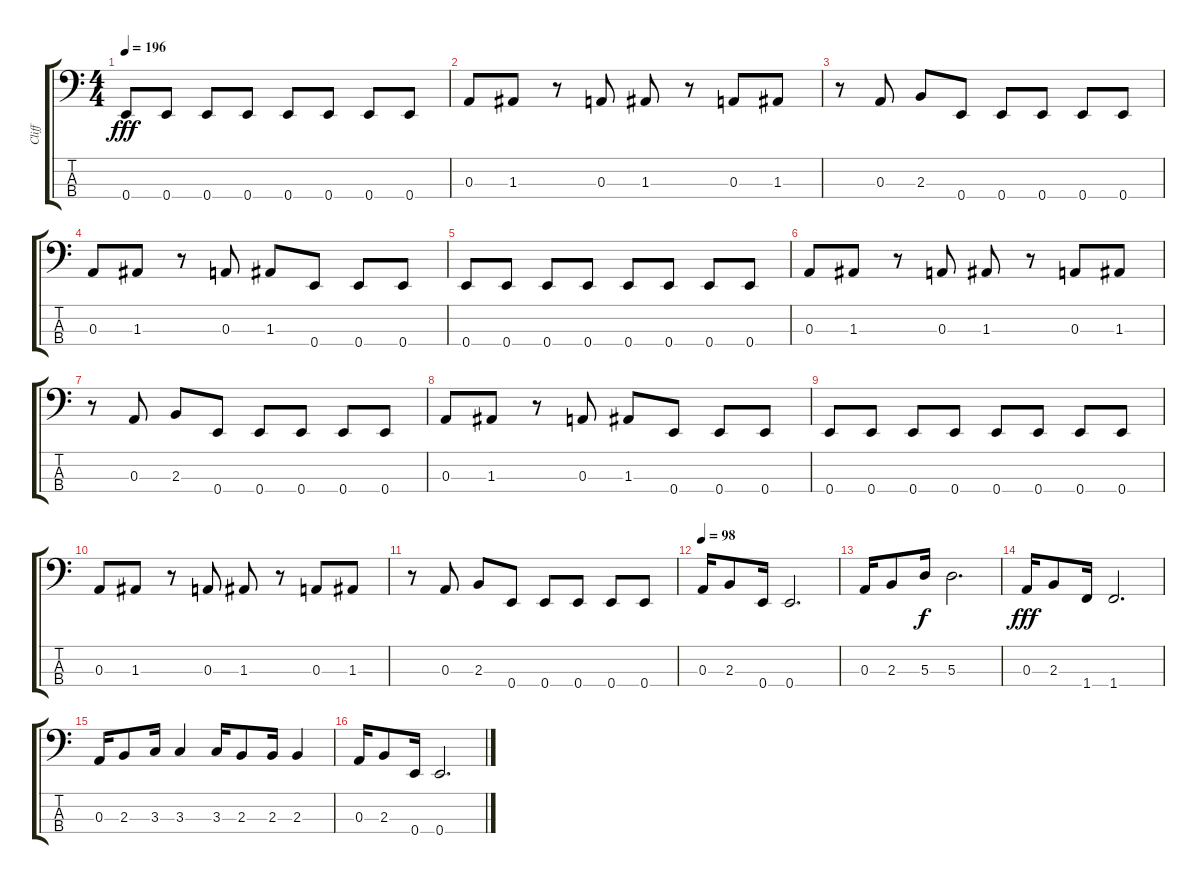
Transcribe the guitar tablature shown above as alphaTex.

\track ("Cliff" "Cliff") {instrument electricbassfinger}
\staff {score tabs}
\tuning (G2 D2 A1 E1) {hide}
\ts (4 4)
\tempo 196
\clef f4
\ks c
0.4.8{dy fff} 0.4.8 0.4.8 0.4.8 0.4.8 0.4.8 0.4.8 0.4.8 |
0.3.8 1.3.8 r.8 0.3.8 1.3.8 r.8 0.3.8 1.3.8 |
r.8 0.3.8 2.3.8 0.4.8 0.4.8 0.4.8 0.4.8 0.4.8 |
0.3.8 1.3.8 r.8 0.3.8 1.3.8 0.4.8 0.4.8 0.4.8 |
0.4.8 0.4.8 0.4.8 0.4.8 0.4.8 0.4.8 0.4.8 0.4.8 |
0.3.8 1.3.8 r.8 0.3.8 1.3.8 r.8 0.3.8 1.3.8 |
r.8 0.3.8 2.3.8 0.4.8 0.4.8 0.4.8 0.4.8 0.4.8 |
0.3.8 1.3.8 r.8 0.3.8 1.3.8 0.4.8 0.4.8 0.4.8 |
0.4.8 0.4.8 0.4.8 0.4.8 0.4.8 0.4.8 0.4.8 0.4.8 |
0.3.8 1.3.8 r.8 0.3.8 1.3.8 r.8 0.3.8 1.3.8 |
r.8 0.3.8 2.3.8 0.4.8 0.4.8 0.4.8 0.4.8 0.4.8 |
\tempo 98
0.3.16 2.3.8 0.4.16 0.4.2{d} |
0.3.16 2.3.8 5.3.16{dy f} 5.3.2{d} |
0.3.16{dy fff} 2.3.8 1.4.16 1.4.2{d} |
0.3.16 2.3.8 3.3.16 3.3.4 3.3.16 2.3.8 2.3.16 2.3.4 |
0.3.16 2.3.8 0.4.16 0.4.2{d}
